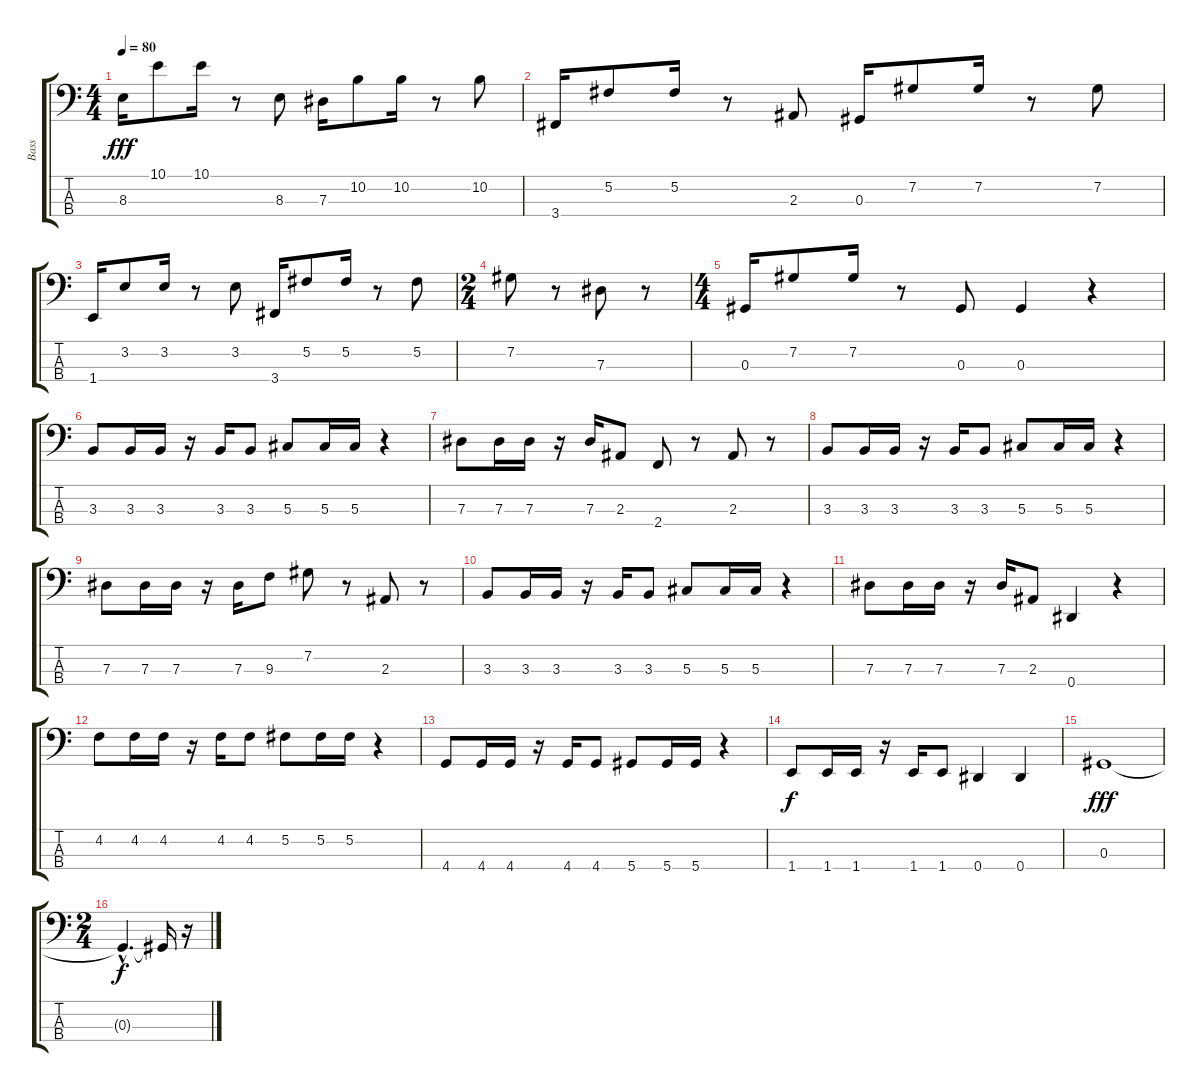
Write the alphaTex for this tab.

\track ("Bass" "Bass") {instrument synthbass1}
\staff {score tabs}
\tuning (Gb2 Db2 Ab1 Eb1) {hide}
\ts (4 4)
\tempo 80
\clef f4
\ks c
8.3.16{dy fff} 10.1.8 10.1.16 r.8 8.3.8 7.3.16 10.2.8 10.2.16 r.8 10.2.8 |
3.4.16 5.2.8 5.2.16 r.8 2.3.8 0.3.16 7.2.8 7.2.16 r.8 7.2.8 |
1.4.16 3.2.8 3.2.16 r.8 3.2.8 3.4.16 5.2.8 5.2.16 r.8 5.2.8 |
\ts (2 4)
7.2.8 r.8 7.3.8 r.8 |
\ts (4 4)
0.3.16 7.2.8 7.2.16 r.8 0.3.8 0.3.4 r.4 |
3.3.8 3.3.16 3.3.16 r.16 3.3.16 3.3.8 5.3.8 5.3.16 5.3.16 r.4 |
7.3.8 7.3.16 7.3.16 r.16 7.3.16 2.3.8 2.4.8 r.8 2.3.8 r.8 |
3.3.8 3.3.16 3.3.16 r.16 3.3.16 3.3.8 5.3.8 5.3.16 5.3.16 r.4 |
7.3.8 7.3.16 7.3.16 r.16 7.3.16 9.3.8 7.2.8 r.8 2.3.8 r.8 |
3.3.8 3.3.16 3.3.16 r.16 3.3.16 3.3.8 5.3.8 5.3.16 5.3.16 r.4 |
7.3.8 7.3.16 7.3.16 r.16 7.3.16 2.3.8 0.4.4 r.4 |
4.2.8 4.2.16 4.2.16 r.16 4.2.16 4.2.8 5.2.8 5.2.16 5.2.16 r.4 |
4.4.8 4.4.16 4.4.16 r.16 4.4.16 4.4.8 5.4.8 5.4.16 5.4.16 r.4 |
1.4.8{dy f} 1.4.16 1.4.16 r.16 1.4.16 1.4.8 0.4.4 0.4.4 |
0.3.1{dy fff} |
\ts (2 4)
0.3{hac t}.4{d dy f} 0.3{t}.16 r.16
